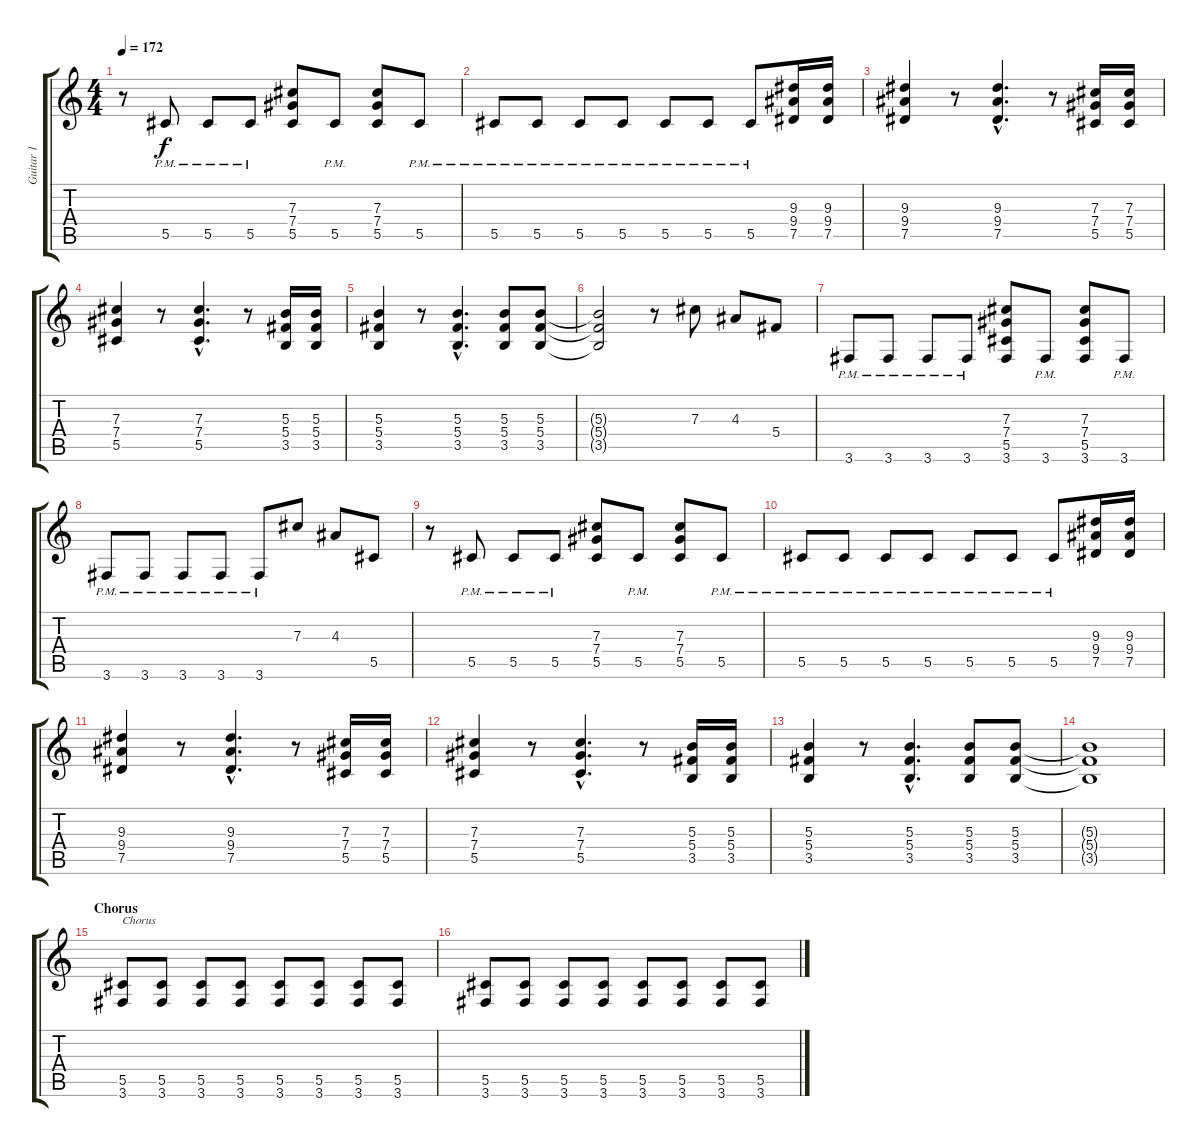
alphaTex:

\track ("Guitar 1" "Guitar 1") {instrument distortionguitar}
\staff {score tabs}
\tuning (Eb4 Bb3 Gb3 Db3 Ab2 Eb2) {hide}
\ts (4 4)
\tempo 172
\clef g2
\ks c
r.8{dy f} 5.5{pm}.8 5.5{pm}.8 5.5{pm}.8 (7.3 7.4 5.5).8 5.5{pm}.8 (7.3 7.4 5.5).8 5.5{pm}.8 |
5.5{pm}.8 5.5{pm}.8 5.5{pm}.8 5.5{pm}.8 5.5{pm}.8 5.5{pm}.8 5.5{pm}.8 (9.3 9.4 7.5).16 (9.3 9.4 7.5).16 |
(9.3 9.4 7.5).4 r.8 (9.3{hac} 9.4{hac} 7.5{hac}).4{d} r.8 (7.3 7.4 5.5).16 (7.3 7.4 5.5).16 |
(7.3 7.4 5.5).4 r.8 (7.3{hac} 7.4{hac} 5.5{hac}).4{d} r.8 (5.3 5.4 3.5).16 (5.3 5.4 3.5).16 |
(5.3 5.4 3.5).4 r.8 (5.3{hac} 5.4{hac} 3.5{hac}).4{d} (5.3 5.4 3.5).8 (5.3 5.4 3.5).8 |
(5.3{t} 5.4{t} 3.5{t}).2 r.8 7.3.8 4.3.8 5.4.8 |
3.6{pm}.8 3.6{pm}.8 3.6{pm}.8 3.6{pm}.8 (7.3 7.4 5.5 3.6).8 3.6{pm}.8 (7.3 7.4 5.5 3.6).8 3.6{pm}.8 |
3.6{pm}.8 3.6{pm}.8 3.6{pm}.8 3.6{pm}.8 3.6{pm}.8 7.3.8 4.3.8 5.5.8 |
r.8 5.5{pm}.8 5.5{pm}.8 5.5{pm}.8 (7.3 7.4 5.5).8 5.5{pm}.8 (7.3 7.4 5.5).8 5.5{pm}.8 |
5.5{pm}.8 5.5{pm}.8 5.5{pm}.8 5.5{pm}.8 5.5{pm}.8 5.5{pm}.8 5.5{pm}.8 (9.3 9.4 7.5).16 (9.3 9.4 7.5).16 |
(9.3 9.4 7.5).4 r.8 (9.3{hac} 9.4{hac} 7.5{hac}).4{d} r.8 (7.3 7.4 5.5).16 (7.3 7.4 5.5).16 |
(7.3 7.4 5.5).4 r.8 (7.3{hac} 7.4{hac} 5.5{hac}).4{d} r.8 (5.3 5.4 3.5).16 (5.3 5.4 3.5).16 |
(5.3 5.4 3.5).4 r.8 (5.3{hac} 5.4{hac} 3.5{hac}).4{d} (5.3 5.4 3.5).8 (5.3 5.4 3.5).8 |
(5.3{t} 5.4{t} 3.5{t}).1 |
\section ("" "Chorus")
(5.5 3.6).8{txt "Chorus" balance 0} (5.5 3.6).8 (5.5 3.6).8 (5.5 3.6).8 (5.5 3.6).8 (5.5 3.6).8 (5.5 3.6).8 (5.5 3.6).8 |
(5.5 3.6).8 (5.5 3.6).8 (5.5 3.6).8 (5.5 3.6).8 (5.5 3.6).8 (5.5 3.6).8 (5.5 3.6).8 (5.5 3.6).8
